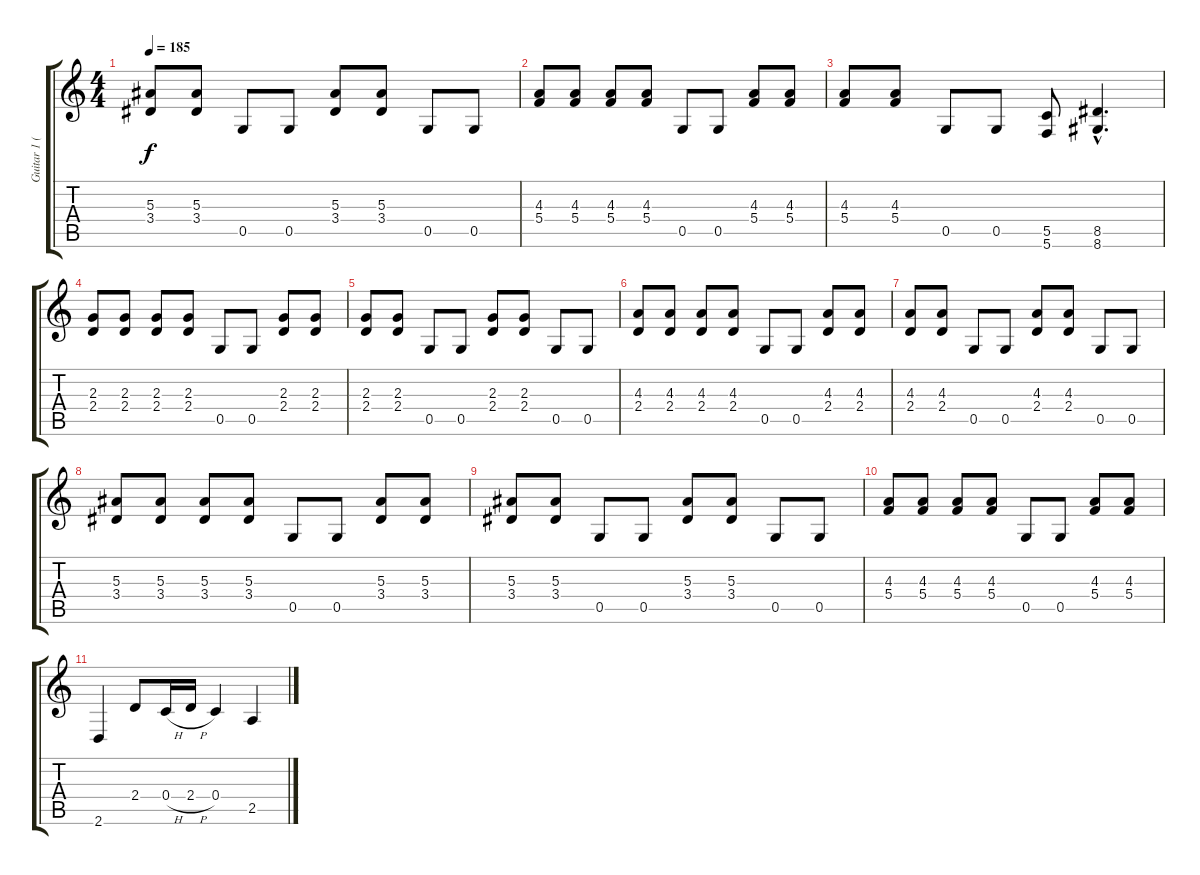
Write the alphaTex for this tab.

\track ("Guitar 1 (Lead)" "Guitar 1 (") {instrument distortionguitar}
\staff {score tabs}
\tuning (D4 A3 F3 C3 G2 C2) {hide}
\ts (4 4)
\tempo 185
\clef g2
\ks c
(5.3 3.4).8{dy f} (5.3 3.4).8 0.5.8 0.5.8 (5.3 3.4).8 (5.3 3.4).8 0.5.8 0.5.8 |
(4.3 5.4).8 (4.3 5.4).8 (4.3 5.4).8 (4.3 5.4).8 0.5.8 0.5.8 (4.3 5.4).8 (4.3 5.4).8 |
(4.3 5.4).8 (4.3 5.4).8 0.5.8 0.5.8 (5.5 5.6).8 (8.5{hac} 8.6{hac}).4{d} |
(2.3 2.4).8 (2.3 2.4).8 (2.3 2.4).8 (2.3 2.4).8 0.5.8 0.5.8 (2.3 2.4).8 (2.3 2.4).8 |
(2.3 2.4).8 (2.3 2.4).8 0.5.8 0.5.8 (2.3 2.4).8 (2.3 2.4).8 0.5.8 0.5.8 |
(4.3 2.4).8 (4.3 2.4).8 (4.3 2.4).8 (4.3 2.4).8 0.5.8 0.5.8 (4.3 2.4).8 (4.3 2.4).8 |
(4.3 2.4).8 (4.3 2.4).8 0.5.8 0.5.8 (4.3 2.4).8 (4.3 2.4).8 0.5.8 0.5.8 |
(5.3 3.4).8 (5.3 3.4).8 (5.3 3.4).8 (5.3 3.4).8 0.5.8 0.5.8 (5.3 3.4).8 (5.3 3.4).8 |
(5.3 3.4).8 (5.3 3.4).8 0.5.8 0.5.8 (5.3 3.4).8 (5.3 3.4).8 0.5.8 0.5.8 |
(4.3 5.4).8 (4.3 5.4).8 (4.3 5.4).8 (4.3 5.4).8 0.5.8 0.5.8 (4.3 5.4).8 (4.3 5.4).8 |
2.6.4 2.4.8 0.4{h}.16 2.4{h}.16 0.4.4 2.5.4
